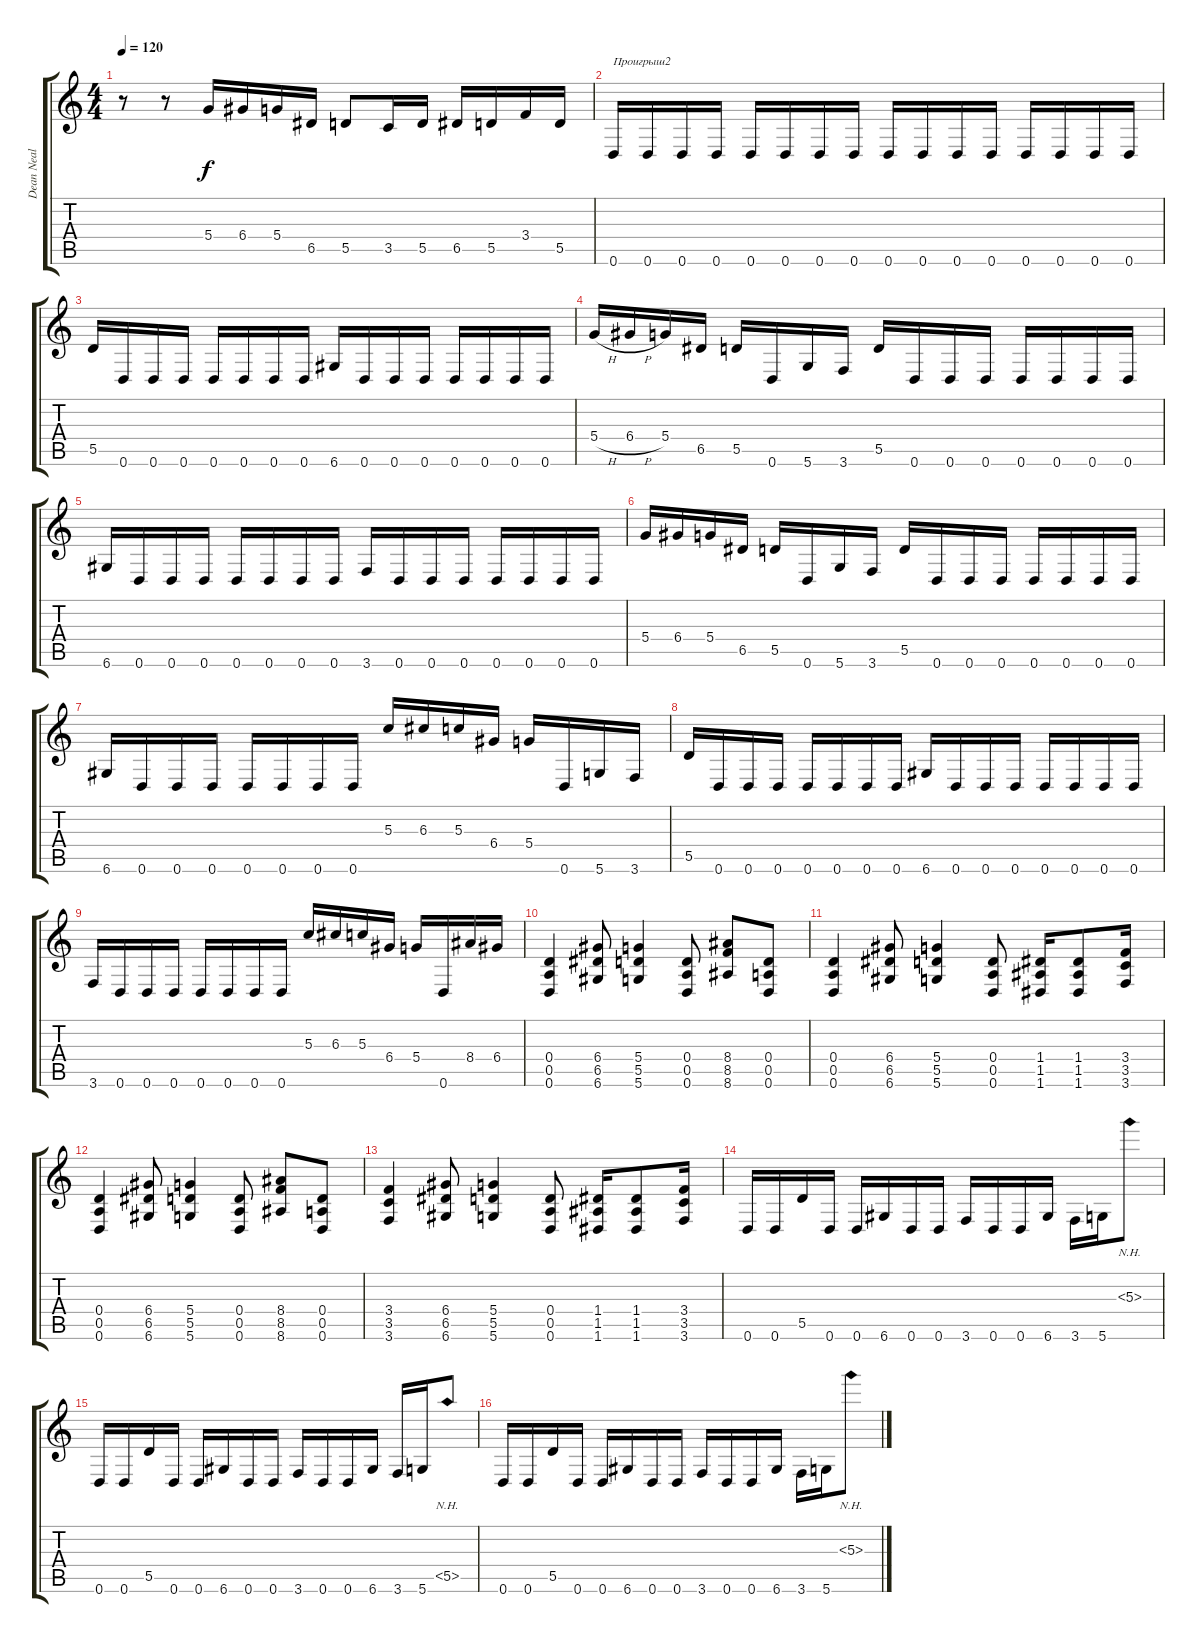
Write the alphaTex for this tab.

\track ("Dean Neal" "Dean Neal") {instrument distortionguitar}
\staff {score tabs}
\tuning (E4 B3 G3 D3 A2 D2) {hide}
\ts (4 4)
\tempo 120
\clef g2
\ks c
r.8{dy f} r.8 5.4.16 6.4.16 5.4.16 6.5.16 5.5.8 3.5.16 5.5.16 6.5.16 5.5.16 3.4.16 5.5.16 |
0.6.16{txt "Проигрыш2"} 0.6.16 0.6.16 0.6.16 0.6.16 0.6.16 0.6.16 0.6.16 0.6.16 0.6.16 0.6.16 0.6.16 0.6.16 0.6.16 0.6.16 0.6.16 |
5.5.16 0.6.16 0.6.16 0.6.16 0.6.16 0.6.16 0.6.16 0.6.16 6.6.16 0.6.16 0.6.16 0.6.16 0.6.16 0.6.16 0.6.16 0.6.16 |
5.4{h}.16 6.4{h}.16 5.4.16 6.5.16 5.5.16 0.6.16 5.6.16 3.6.16 5.5.16 0.6.16 0.6.16 0.6.16 0.6.16 0.6.16 0.6.16 0.6.16 |
6.6.16 0.6.16 0.6.16 0.6.16 0.6.16 0.6.16 0.6.16 0.6.16 3.6.16 0.6.16 0.6.16 0.6.16 0.6.16 0.6.16 0.6.16 0.6.16 |
5.4.16 6.4.16 5.4.16 6.5.16 5.5.16 0.6.16 5.6.16 3.6.16 5.5.16 0.6.16 0.6.16 0.6.16 0.6.16 0.6.16 0.6.16 0.6.16 |
6.6.16 0.6.16 0.6.16 0.6.16 0.6.16 0.6.16 0.6.16 0.6.16 5.3.16 6.3.16 5.3.16 6.4.16 5.4.16 0.6.16 5.6.16 3.6.16 |
5.5.16 0.6.16 0.6.16 0.6.16 0.6.16 0.6.16 0.6.16 0.6.16 6.6.16 0.6.16 0.6.16 0.6.16 0.6.16 0.6.16 0.6.16 0.6.16 |
3.6.16 0.6.16 0.6.16 0.6.16 0.6.16 0.6.16 0.6.16 0.6.16 5.3.16 6.3.16 5.3.16 6.4.16 5.4.16 0.6.16 8.4.16 6.4.16 |
(0.4 0.5 0.6).4 (6.4 6.5 6.6).8 (5.4 5.5 5.6).4 (0.4 0.5 0.6).8 (8.4 8.5 8.6).8 (0.4 0.5 0.6).8 |
(0.4 0.5 0.6).4 (6.4 6.5 6.6).8 (5.4 5.5 5.6).4 (0.4 0.5 0.6).8 (1.4 1.5 1.6).16 (1.4 1.5 1.6).8 (3.4 3.5 3.6).16 |
(0.4 0.5 0.6).4 (6.4 6.5 6.6).8 (5.4 5.5 5.6).4 (0.4 0.5 0.6).8 (8.4 8.5 8.6).8 (0.4 0.5 0.6).8 |
(3.4 3.5 3.6).4 (6.4 6.5 6.6).8 (5.4 5.5 5.6).4 (0.4 0.5 0.6).8 (1.4 1.5 1.6).16 (1.4 1.5 1.6).8 (3.4 3.5 3.6).16 |
0.6.16 0.6.16 5.5.16 0.6.16 0.6.16 6.6.16 0.6.16 0.6.16 3.6.16 0.6.16 0.6.16 6.6.16 3.6.16 5.6.16 5.3{nh}.8 |
0.6.16 0.6.16 5.5.16 0.6.16 0.6.16 6.6.16 0.6.16 0.6.16 3.6.16 0.6.16 0.6.16 6.6.16 3.6.16 5.6.16 5.5{nh}.8 |
0.6.16 0.6.16 5.5.16 0.6.16 0.6.16 6.6.16 0.6.16 0.6.16 3.6.16 0.6.16 0.6.16 6.6.16 3.6.16 5.6.16 5.3{nh}.8
